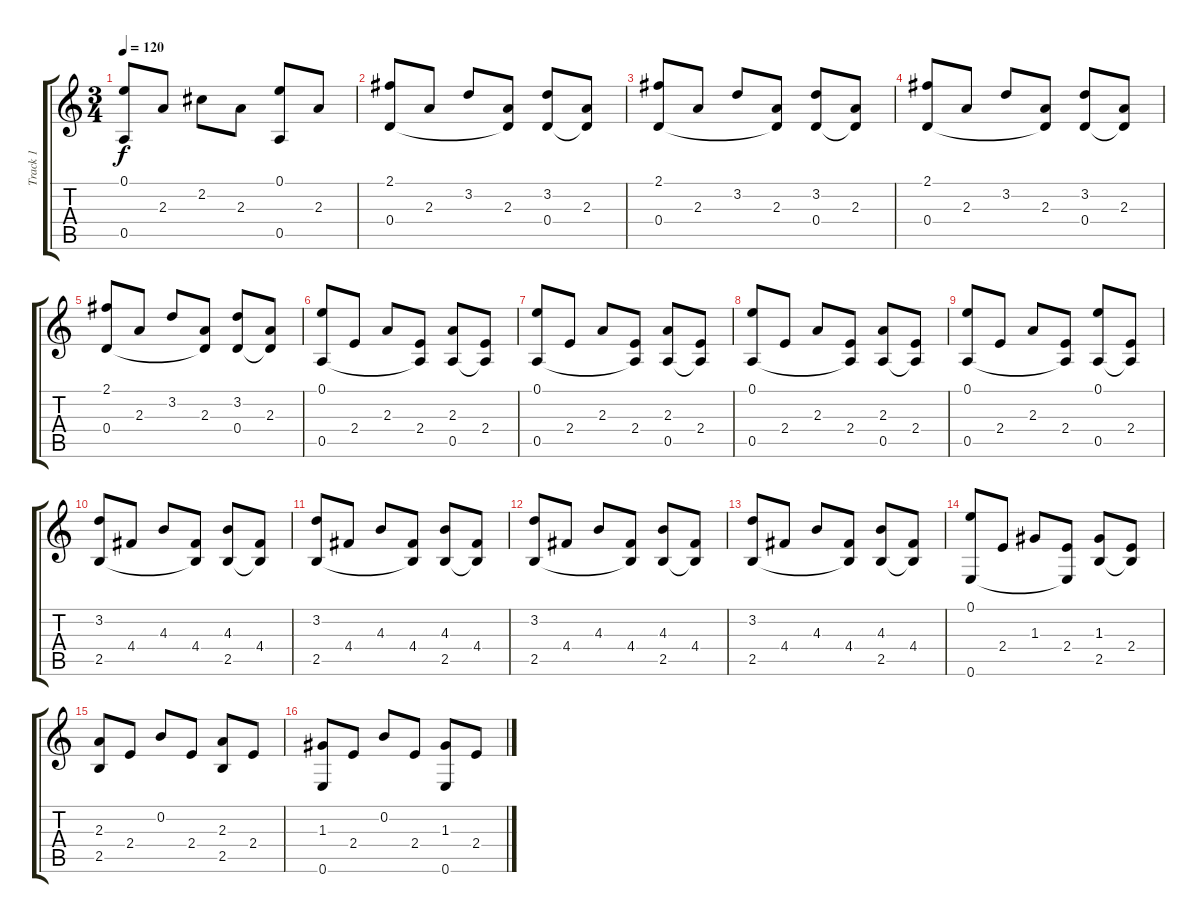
\track ("Track 1" "Track 1") {instrument acousticguitarnylon}
\staff {score tabs}
\tuning (E4 B3 G3 D3 A2 E2) {hide}
\ts (3 4)
\tempo 120
\clef g2
\ks c
(0.1 0.5).8{dy f} 2.3.8 2.2.8 2.3.8 (0.1 0.5).8 2.3.8 |
(2.1 0.4).8 2.3.8 3.2.8 (2.3 0.4{t}).8 (3.2 0.4).8 (2.3 0.4{t}).8 |
(2.1 0.4).8 2.3.8 3.2.8 (2.3 0.4{t}).8 (3.2 0.4).8 (2.3 0.4{t}).8 |
(2.1 0.4).8 2.3.8 3.2.8 (2.3 0.4{t}).8 (3.2 0.4).8 (2.3 0.4{t}).8 |
(2.1 0.4).8 2.3.8 3.2.8 (2.3 0.4{t}).8 (3.2 0.4).8 (2.3 0.4{t}).8 |
(0.1 0.5).8 2.4.8 2.3.8 (2.4 0.5{t}).8 (2.3 0.5).8 (2.4 0.5{t}).8 |
(0.1 0.5).8 2.4.8 2.3.8 (2.4 0.5{t}).8 (2.3 0.5).8 (2.4 0.5{t}).8 |
(0.1 0.5).8 2.4.8 2.3.8 (2.4 0.5{t}).8 (2.3 0.5).8 (2.4 0.5{t}).8 |
(0.1 0.5).8 2.4.8 2.3.8 (2.4 0.5{t}).8 (0.1 0.5).8 (2.4 0.5{t}).8 |
(3.2 2.5).8 4.4.8 4.3.8 (4.4 2.5{t}).8 (4.3 2.5).8 (4.4 2.5{t}).8 |
(3.2 2.5).8 4.4.8 4.3.8 (4.4 2.5{t}).8 (4.3 2.5).8 (4.4 2.5{t}).8 |
(3.2 2.5).8 4.4.8 4.3.8 (4.4 2.5{t}).8 (4.3 2.5).8 (4.4 2.5{t}).8 |
(3.2 2.5).8 4.4.8 4.3.8 (4.4 2.5{t}).8 (4.3 2.5).8 (4.4 2.5{t}).8 |
(0.1 0.6).8 2.4.8 1.3.8 (2.4 0.6{t}).8 (1.3 2.5).8 (2.4 2.5{t}).8 |
(2.3 2.5).8 2.4.8 0.2.8 2.4.8 (2.3 2.5).8 2.4.8 |
(1.3 0.6).8 2.4.8 0.2.8 2.4.8 (1.3 0.6).8 2.4.8
